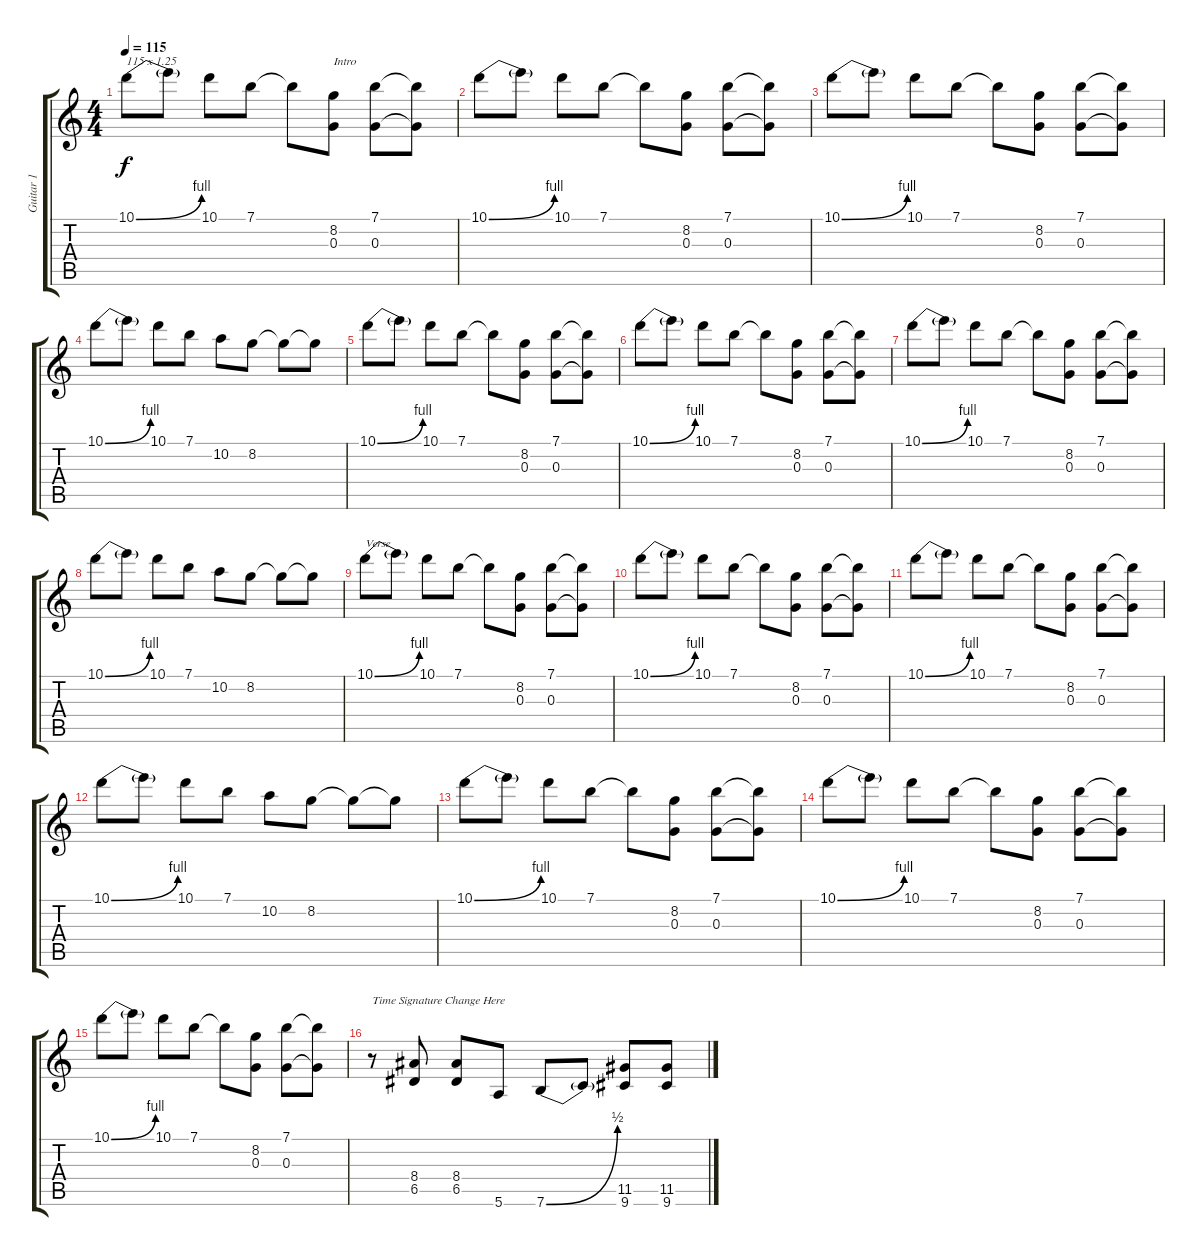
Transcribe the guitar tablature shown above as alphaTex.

\track ("Guitar 1" "Guitar 1") {instrument overdrivenguitar}
\staff {score tabs}
\tuning (E4 B3 G3 D3 A2 E2) {hide}
\ts (4 4)
\tempo 115
\clef g2
\ks c
10.1{be (bend 0 0 60 4)}.8{txt "115 x 1.25" dy f instrument overdrivenguitar} 10.1{t}.8 10.1.8 7.1.8 7.1{t}.8 (8.2 0.3).8{txt "Intro"} (7.1 0.3).8 (7.1{t} 0.3{t}).8 |
10.1{be (bend 0 0 60 4)}.8 10.1{t}.8 10.1.8 7.1.8 7.1{t}.8 (8.2 0.3).8 (7.1 0.3).8 (7.1{t} 0.3{t}).8 |
10.1{be (bend 0 0 60 4)}.8 10.1{t}.8 10.1.8 7.1.8 7.1{t}.8 (8.2 0.3).8 (7.1 0.3).8 (7.1{t} 0.3{t}).8 |
10.1{be (bend 0 0 60 4)}.8 10.1{t}.8 10.1.8 7.1.8 10.2.8 8.2.8 8.2{t}.8 8.2{t}.8 |
10.1{be (bend 0 0 60 4)}.8 10.1{t}.8 10.1.8 7.1.8 7.1{t}.8 (8.2 0.3).8 (7.1 0.3).8 (7.1{t} 0.3{t}).8 |
10.1{be (bend 0 0 60 4)}.8 10.1{t}.8 10.1.8 7.1.8 7.1{t}.8 (8.2 0.3).8 (7.1 0.3).8 (7.1{t} 0.3{t}).8 |
10.1{be (bend 0 0 60 4)}.8 10.1{t}.8 10.1.8 7.1.8 7.1{t}.8 (8.2 0.3).8 (7.1 0.3).8 (7.1{t} 0.3{t}).8 |
10.1{be (bend 0 0 60 4)}.8 10.1{t}.8 10.1.8 7.1.8 10.2.8 8.2.8 8.2{t}.8 8.2{t}.8 |
10.1{be (bend 0 0 60 4)}.8{txt "Verse"} 10.1{t}.8 10.1.8 7.1.8 7.1{t}.8 (8.2 0.3).8 (7.1 0.3).8 (7.1{t} 0.3{t}).8 |
10.1{be (bend 0 0 60 4)}.8 10.1{t}.8 10.1.8 7.1.8 7.1{t}.8 (8.2 0.3).8 (7.1 0.3).8 (7.1{t} 0.3{t}).8 |
10.1{be (bend 0 0 60 4)}.8 10.1{t}.8 10.1.8 7.1.8 7.1{t}.8 (8.2 0.3).8 (7.1 0.3).8 (7.1{t} 0.3{t}).8 |
10.1{be (bend 0 0 60 4)}.8 10.1{t}.8 10.1.8 7.1.8 10.2.8 8.2.8 8.2{t}.8 8.2{t}.8 |
10.1{be (bend 0 0 60 4)}.8 10.1{t}.8 10.1.8 7.1.8 7.1{t}.8 (8.2 0.3).8 (7.1 0.3).8 (7.1{t} 0.3{t}).8 |
10.1{be (bend 0 0 60 4)}.8 10.1{t}.8 10.1.8 7.1.8 7.1{t}.8 (8.2 0.3).8 (7.1 0.3).8 (7.1{t} 0.3{t}).8 |
10.1{be (bend 0 0 60 4)}.8 10.1{t}.8 10.1.8 7.1.8 7.1{t}.8 (8.2 0.3).8 (7.1 0.3).8 (7.1{t} 0.3{t}).8 |
r.8{txt "Time Signature Change Here"} (8.4 6.5).8 (8.4 6.5).8 5.6.8 7.6{be (bend 0 0 60 2)}.8 7.6{t}.8 (11.5 9.6).8 (11.5 9.6).8
